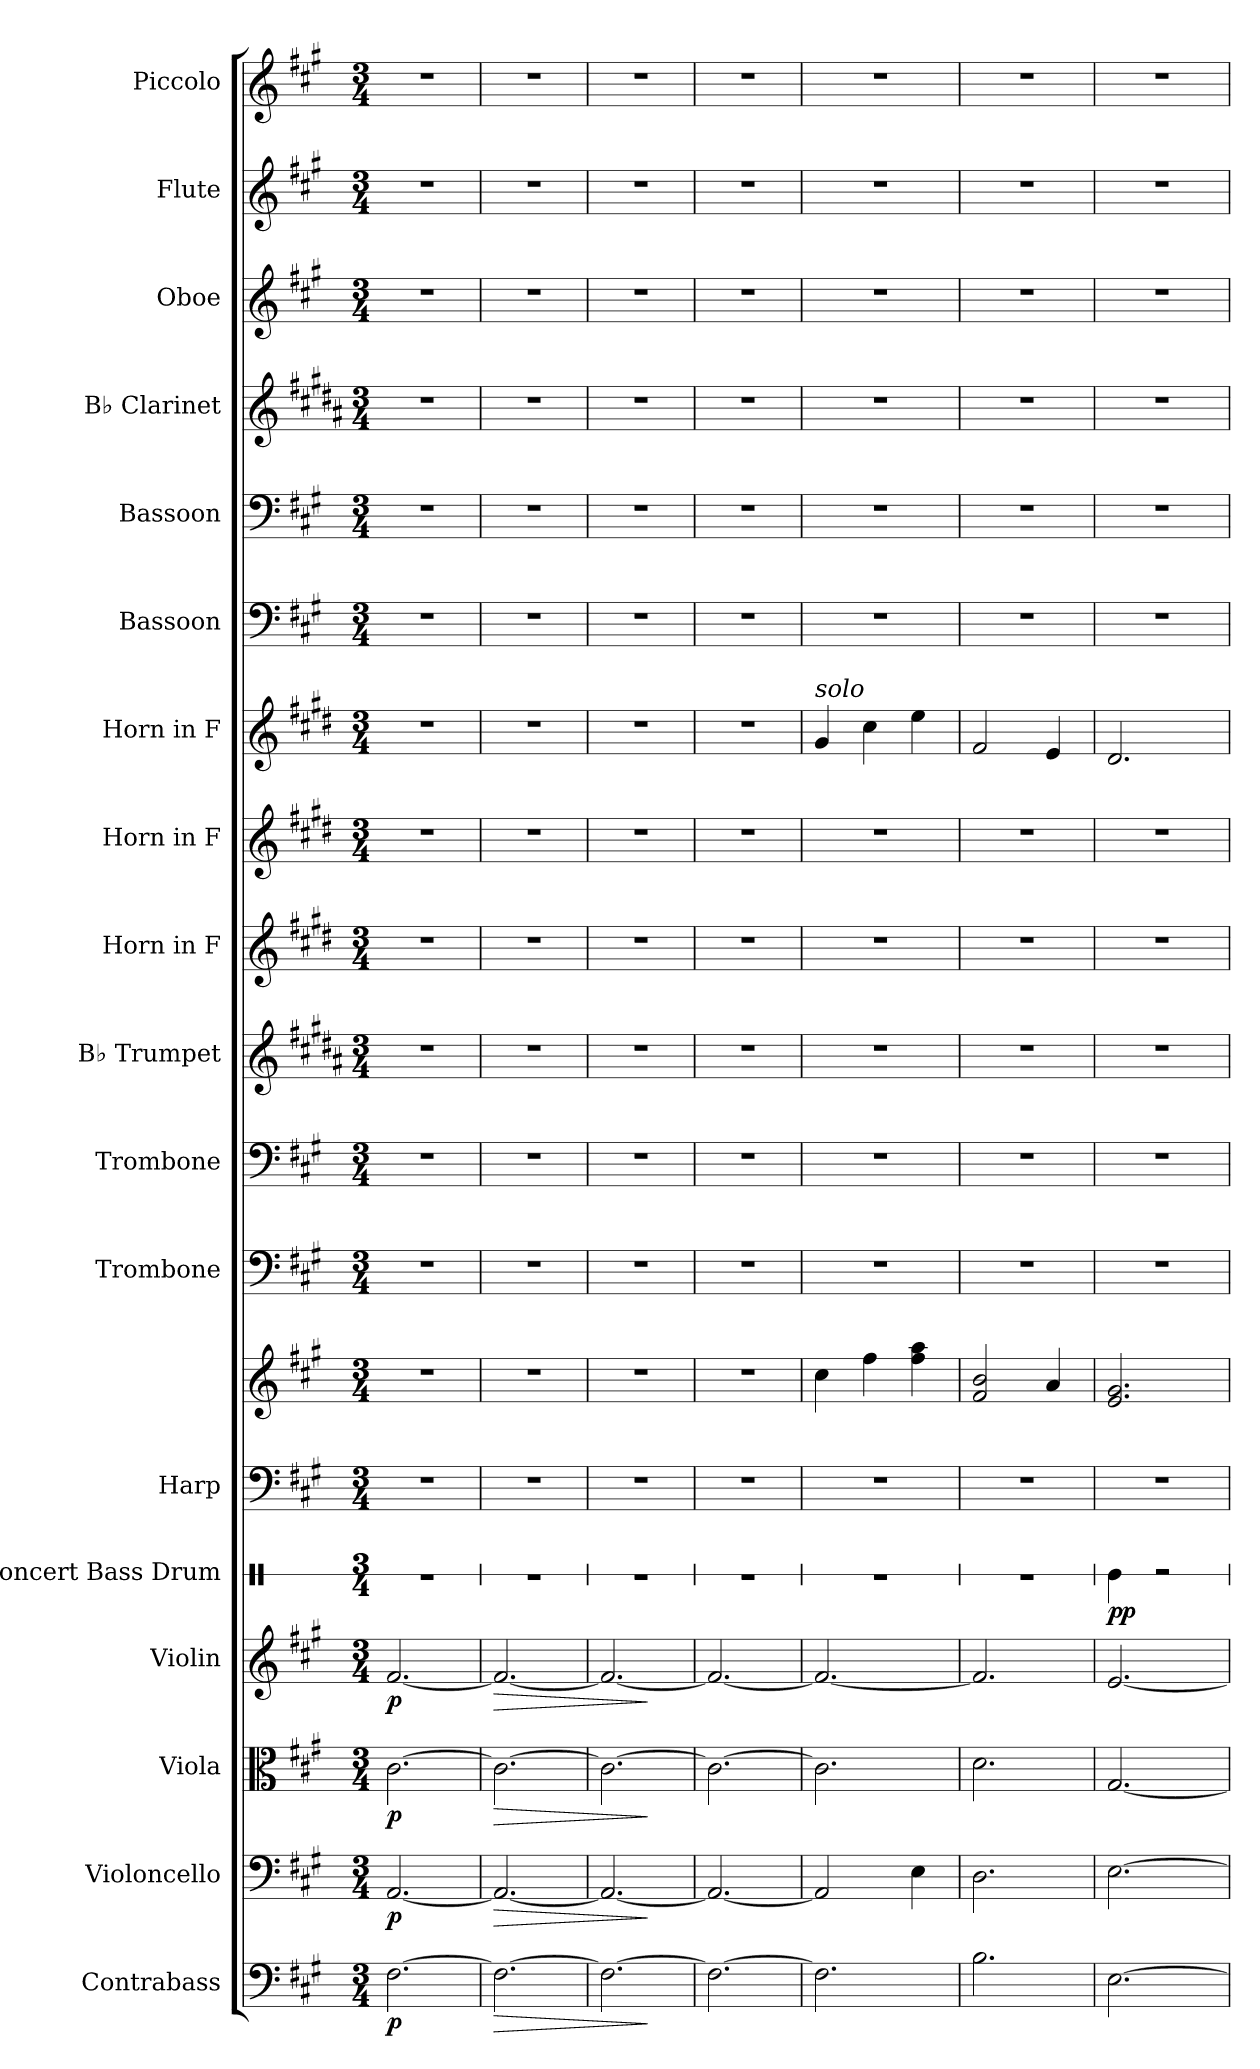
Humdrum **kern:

**kern	**dynam	**kern	**dynam	**kern	**dynam	**kern	**dynam	**kern	**dynam	**kern	**kern	**kern	**kern	**kern	**kern	**kern	**kern	**kern	**kern	**kern	**kern	**kern	**kern
*part18	*part18	*part17	*part17	*part16	*part16	*part15	*part15	*part14	*part14	*part13	*part13	*part12	*part11	*part10	*part9	*part8	*part7	*part6	*part5	*part4	*part3	*part2	*part1
*staff19	*staff19	*staff18	*staff18	*staff17	*staff17	*staff16	*staff16	*staff15	*staff15	*staff14	*staff13	*staff12	*staff11	*staff10	*staff9	*staff8	*staff7	*staff6	*staff5	*staff4	*staff3	*staff2	*staff1
*I"Contrabass	*	*I"Violoncello	*	*I"Viola	*	*I"Violin	*	*I"Concert Bass Drum	*	*I"Harp	*	*I"Trombone	*I"Trombone	*I"B♭ Trumpet	*I"Horn in F	*I"Horn in F	*I"Horn in F	*I"Bassoon	*I"Bassoon	*I"B♭ Clarinet	*I"Oboe	*I"Flute	*I"Piccolo
*I'Cb.	*	*I'Vc.	*	*I'Vla.	*	*I'Vln.	*	*I'Con. BD	*	*I'Hrp.	*	*I'Tbn.	*I'Tbn.	*I'B♭ Tpt.	*	*	*	*I'Bsn.	*I'Bsn.	*I'B♭ Cl.	*I'Ob.	*I'Fl.	*I'Picc.
*	*	*	*	*	*	*	*	*stria1	*	*	*	*	*	*	*	*	*	*	*	*	*	*	*
*clefF4	*	*clefF4	*	*clefC3	*	*clefG2	*	*clefX	*	*clefF4	*clefG2	*clefF4	*clefF4	*clefG2	*clefG2	*clefG2	*clefG2	*clefF4	*clefF4	*clefG2	*clefG2	*clefG2	*clefG2
*ITrd7c12	*	*	*	*	*	*	*	*	*	*	*	*	*	*ITrd1c2	*ITrd4c7	*ITrd4c7	*ITrd4c7	*	*	*ITrd1c2	*	*	*ITrd-7c-12
*k[f#c#g#]	*	*k[f#c#g#]	*	*k[f#c#g#]	*	*k[f#c#g#]	*	*k[]	*	*k[f#c#g#]	*k[f#c#g#]	*k[f#c#g#]	*k[f#c#g#]	*k[f#c#g#]	*k[f#c#g#]	*k[f#c#g#]	*k[f#c#g#]	*k[f#c#g#]	*k[f#c#g#]	*k[f#c#g#]	*k[f#c#g#]	*k[f#c#g#]	*k[f#c#g#]
*M3/4	*	*M3/4	*	*M3/4	*	*M3/4	*	*M3/4	*	*M3/4	*M3/4	*M3/4	*M3/4	*M3/4	*M3/4	*M3/4	*M3/4	*M3/4	*M3/4	*M3/4	*M3/4	*M3/4	*M3/4
*MM70	*	*MM70	*	*MM70	*	*MM70	*	*MM70	*	*MM70	*MM70	*MM70	*MM70	*MM70	*MM70	*MM70	*MM70	*MM70	*MM70	*MM70	*MM70	*MM70	*MM70
=1	=1	=1	=1	=1	=1	=1	=1	=1	=1	=1	=1	=1	=1	=1	=1	=1	=1	=1	=1	=1	=1	=1	=1
!	!LO:DY:b	!	!LO:DY:b	!	!LO:DY:b	!	!LO:DY:b	!	!	!	!	!	!	!	!	!	!	!	!	!	!	!	!
[2.FF#\	p	[2.AA/	p	[2.c#\	p	[2.f#/	p	2.r	.	2.r	2.r	2.r	2.r	2.r	2.r	2.r	2.r	2.r	2.r	2.r	2.r	2.r	2.r
=2	=2	=2	=2	=2	=2	=2	=2	=2	=2	=2	=2	=2	=2	=2	=2	=2	=2	=2	=2	=2	=2	=2	=2
!	!LO:HP:b	!	!LO:HP:b	!	!LO:HP:b	!	!LO:HP:b	!	!	!	!	!	!	!	!	!	!	!	!	!	!	!	!
2.FF#\_	>	2.AA/_	>	2.c#\_	>	2.f#/_	>	2.r	.	2.r	2.r	2.r	2.r	2.r	2.r	2.r	2.r	2.r	2.r	2.r	2.r	2.r	2.r
=3	=3	=3	=3	=3	=3	=3	=3	=3	=3	=3	=3	=3	=3	=3	=3	=3	=3	=3	=3	=3	=3	=3	=3
2.FF#\_	.	2.AA/_	.	2.c#\_	.	2.f#/_	.	2.r	.	2.r	2.r	2.r	2.r	2.r	2.r	2.r	2.r	2.r	2.r	2.r	2.r	2.r	2.r
.	]	.	]	.	]	.	]	.	.	.	.	.	.	.	.	.	.	.	.	.	.	.	.
=4	=4	=4	=4	=4	=4	=4	=4	=4	=4	=4	=4	=4	=4	=4	=4	=4	=4	=4	=4	=4	=4	=4	=4
2.FF#\_	.	2.AA/_	.	2.c#\_	.	2.f#/_	.	2.r	.	2.r	2.r	2.r	2.r	2.r	2.r	2.r	2.r	2.r	2.r	2.r	2.r	2.r	2.r
=5	=5	=5	=5	=5	=5	=5	=5	=5	=5	=5	=5	=5	=5	=5	=5	=5	=5	=5	=5	=5	=5	=5	=5
!	!	!	!	!	!	!	!	!	!	!	!	!	!	!	!	!	!LO:TX:a:i:t=solo	!	!	!	!	!	!
2.FF#\]	.	2AA/]	.	2.c#\]	.	2.f#/_	.	2.r	.	2.r	4cc#\	2.r	2.r	2.r	2.r	2.r	4c#/	2.r	2.r	2.r	2.r	2.r	2.r
.	.	.	.	.	.	.	.	.	.	.	4ff#\	.	.	.	.	.	4f#\	.	.	.	.	.	.
.	.	4E\	.	.	.	.	.	.	.	.	4ff#\ 4aa\	.	.	.	.	.	4a\	.	.	.	.	.	.
=6	=6	=6	=6	=6	=6	=6	=6	=6	=6	=6	=6	=6	=6	=6	=6	=6	=6	=6	=6	=6	=6	=6	=6
2.BB\	.	2.D\	.	2.d\	.	2.f#/]	.	2.r	.	2.r	2f#/ 2b/	2.r	2.r	2.r	2.r	2.r	2B/	2.r	2.r	2.r	2.r	2.r	2.r
.	.	.	.	.	.	.	.	.	.	.	4a/	.	.	.	.	.	4A/	.	.	.	.	.	.
=7	=7	=7	=7	=7	=7	=7	=7	=7	=7	=7	=7	=7	=7	=7	=7	=7	=7	=7	=7	=7	=7	=7	=7
!	!	!	!	!	!	!	!	!	!LO:DY:b	!	!	!	!	!	!	!	!	!	!	!	!	!	!
[2.EE\	.	[2.E\	.	[2.G#/	.	[2.e/	.	4Re\	pp	2.r	2.e/ 2.g#/	2.r	2.r	2.r	2.r	2.r	2.G#/	2.r	2.r	2.r	2.r	2.r	2.r
.	.	.	.	.	.	.	.	2r	.	.	.	.	.	.	.	.	.	.	.	.	.	.	.
=	=	=	=	=	=	=	=	=	=	=	=	=	=	=	=	=	=	=	=	=	=	=	=
*-	*-	*-	*-	*-	*-	*-	*-	*-	*-	*-	*-	*-	*-	*-	*-	*-	*-	*-	*-	*-	*-	*-	*-
